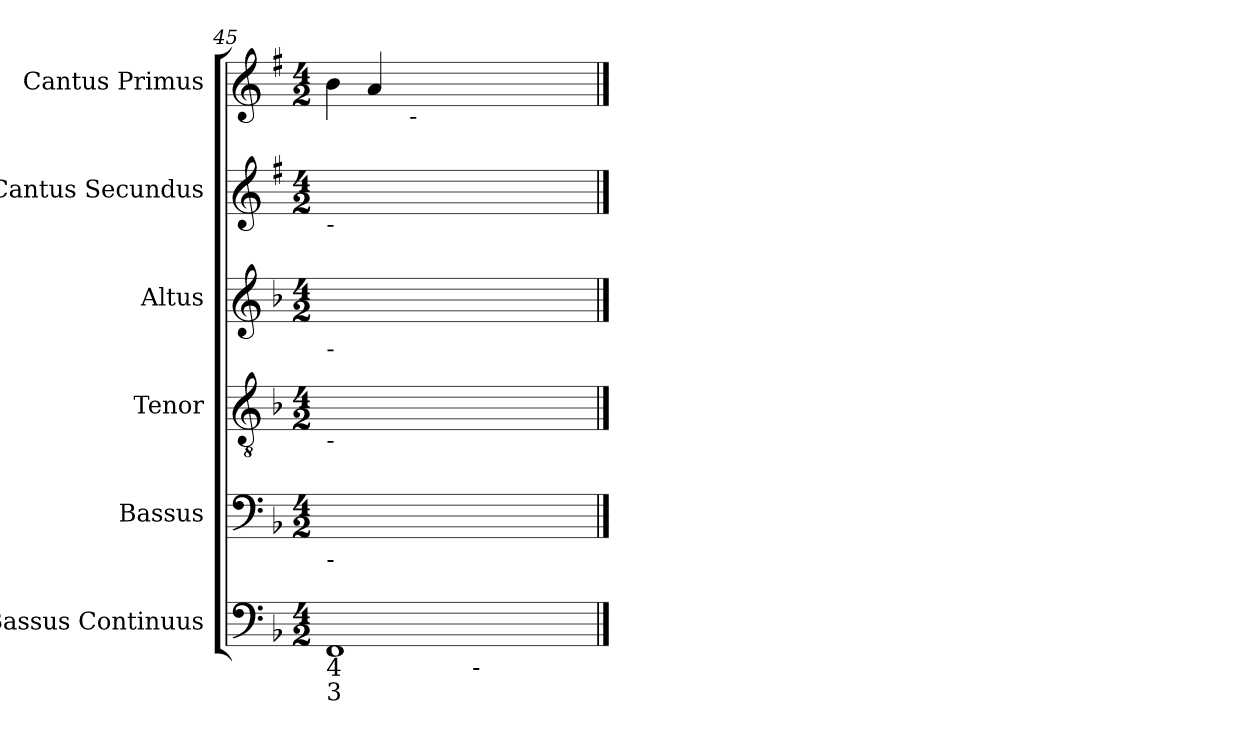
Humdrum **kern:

**kern	**kern	**text	**kern	**text	**kern	**text	**kern	**text	**text	**kern	**text	**text
*part6	*part5	*part5	*part4	*part4	*part3	*part3	*part2	*part2	*part2	*part1	*part1	*part1
*staff6	*staff5	*staff5	*staff4	*staff4	*staff3	*staff3	*staff2	*staff2	*staff2	*staff1	*staff1	*staff1
*I"Bassus Continuus	*I"Bassus	*	*I"Tenor	*	*I"Altus	*	*I"Cantus Secundus	*	*	*I"Cantus Primus	*	*
*I'Bsn	*	*	*	*	*	*	*	*	*	*	*	*
*clefF4	*clefF4	*	*clefGv2	*	*clefG2	*	*clefG2	*	*	*clefG2	*	*
*	*	*	*	*	*	*	*ITrd1c2	*	*	*ITrd1c2	*	*
*k[b-]	*k[b-]	*	*k[b-]	*	*k[b-]	*	*k[b-]	*	*	*k[b-]	*	*
*F:	*F:	*	*F:	*	*F:	*	*F:	*	*	*F:	*	*
*M4/2	*M4/2	*	*M4/2	*	*M4/2	*	*M4/2	*	*	*M4/2	*	*
=45	=45	=45	=45	=45	=45	=45	=45	=45	=45	=45	=45	=45
!	!	!	!	!	!	!	!LO:TX:b:t=-	!	!	!	!	!
!	!	!	!	!	!LO:TX:b:t=-	!	!	!	!	!	!	!
!	!	!	!LO:TX:b:t=-	!	!	!	!	!	!	!	!	!
!	!LO:TX:b:t=-	!	!	!	!	!	!	!	!	!	!	!
!LO:TX:b:t=4	!	!	!	!	!	!	!	!	!	!	!	!
!LO:TX:b:t=3	!	!	!	!	!	!	!	!	!	!	!	!
!	!	!LO:LY:b	!	!LO:LY:b	!	!LO:LY:b	!	!	!LO:LY:b	!	!	!
1FF	[1.FFyy	-rest.	[1.Fyy	-rest.	[1.cyy	-rest.	[1.fyy	.	-rest.	4a	.	.
.	.	.	.	.	.	.	.	.	.	4g	.	.
!	!	!	!	!	!	!	!	!	!	!LO:TX:b:t=-	!	!
!	!	!	!	!	!	!	!	!	!	!	!	!LO:LY:b
.	.	.	.	.	.	.	.	.	.	1ayy	.	-rest.
!LO:TX:b:t=-	!	!	!	!	!	!	!	!	!	!	!	!
1FFyy	.	.	.	.	.	.	.	.	.	.	.	.
.	2FFyy]	.	2Fyy]	.	2cyy]	.	2fyy]	.	.	2ryy	.	.
==	==	==	==	==	==	==	==	==	==	==	==	==
*-	*-	*-	*-	*-	*-	*-	*-	*-	*-	*-	*-	*-
